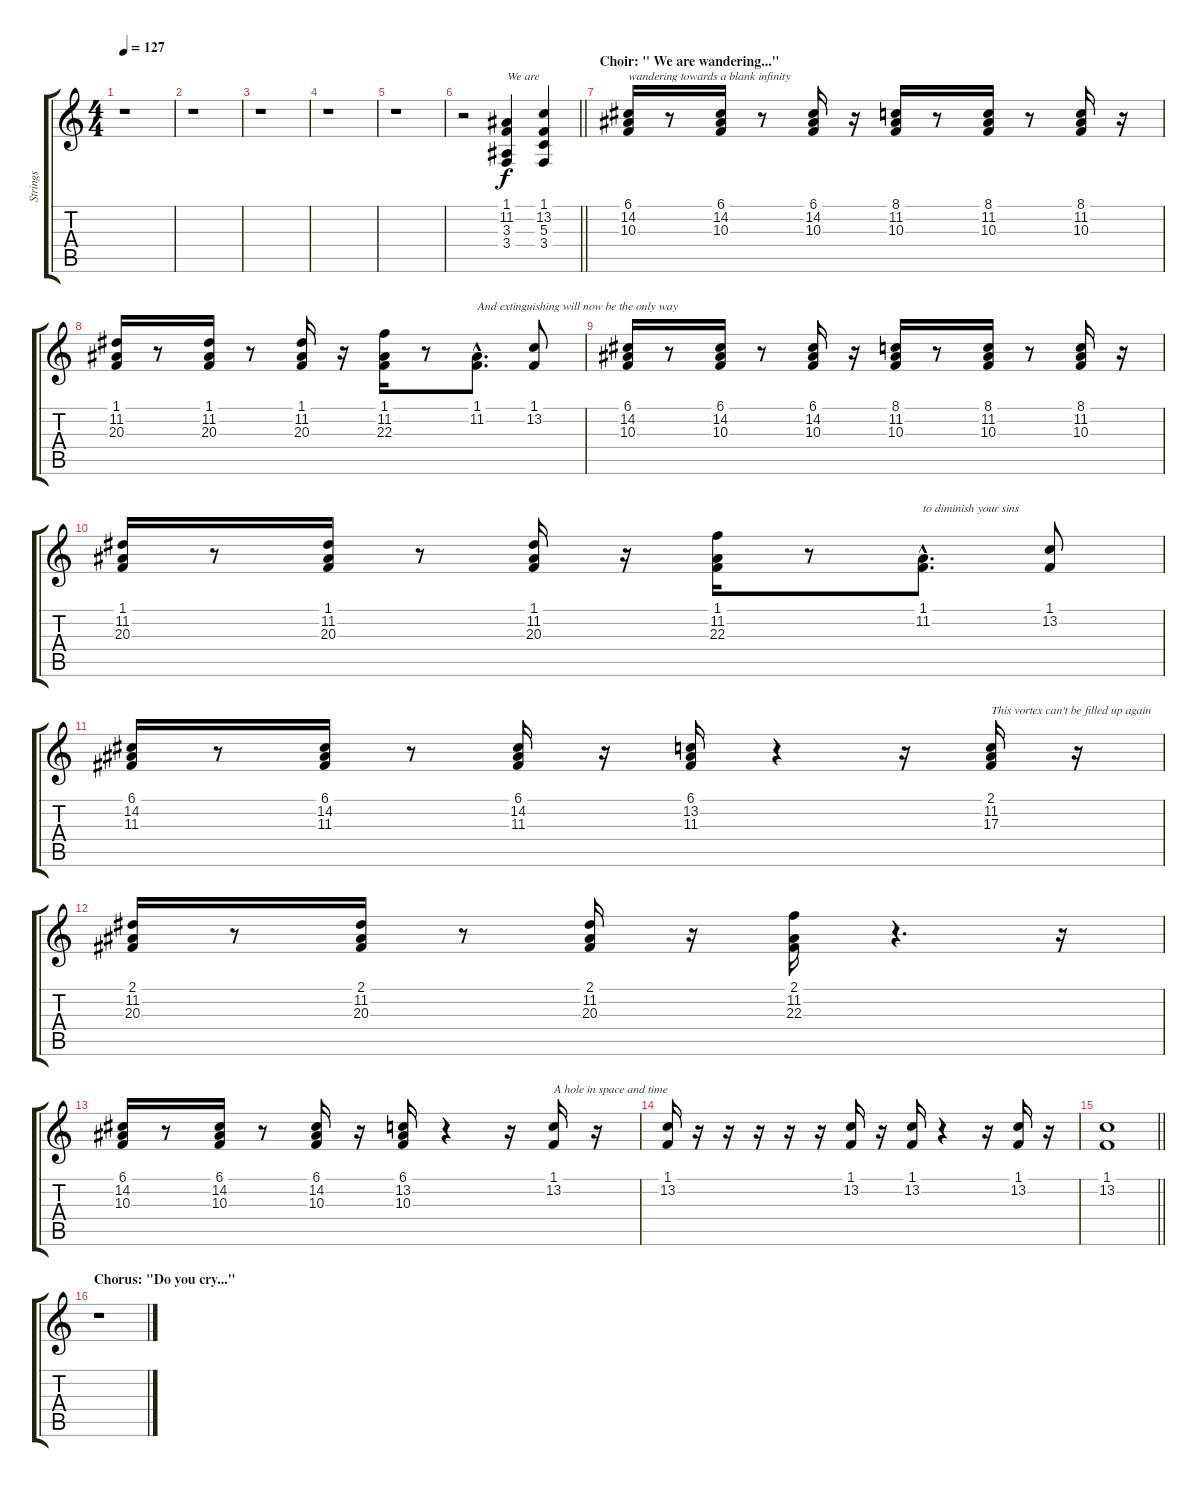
\track ("Strings" "Strings") {instrument piccolo}
\staff {score tabs}
\tuning (E4 B3 G3 D3 A2 E2) {hide}
\ts (4 4)
\tempo 127
\clef g2
\ks c
r.1{dy f} |
r.1 |
r.1 |
r.1 |
r.1 |
\barLineRight lightlight
r.2{volume 16 instrument choiraahs} (1.1 11.2 3.3 3.4).4{txt "We are"} (1.1 13.2 5.3 3.4).4 |
\section ("" "Choir: \" We are wandering...\"")
(6.1 14.2 10.3).16{txt "wandering towards a blank infinity"} r.8 (6.1 14.2 10.3).16 r.8 (6.1 14.2 10.3).16 r.16 (8.1 11.2 10.3).16 r.8 (8.1 11.2 10.3).16 r.8 (8.1 11.2 10.3).16 r.16 |
(1.1 11.2 20.3).16 r.8 (1.1 11.2 20.3).16 r.8 (1.1 11.2 20.3).16 r.16 (1.1 11.2 22.3).16 r.8 (1.1{hac} 11.2{hac}).8{d txt "And extinguishing will now be the only way"} (1.1 13.2).8 |
(6.1 14.2 10.3).16 r.8 (6.1 14.2 10.3).16 r.8 (6.1 14.2 10.3).16 r.16 (8.1 11.2 10.3).16 r.8 (8.1 11.2 10.3).16 r.8 (8.1 11.2 10.3).16 r.16 |
(1.1 11.2 20.3).16 r.8 (1.1 11.2 20.3).16 r.8 (1.1 11.2 20.3).16 r.16 (1.1 11.2 22.3).16 r.8 (1.1{hac} 11.2{hac}).8{d txt "to diminish your sins"} (1.1 13.2).8 |
(6.1 14.2 11.3).16 r.8 (6.1 14.2 11.3).16 r.8 (6.1 14.2 11.3).16 r.16 (6.1 13.2 11.3).16 r.4 r.16 (2.1 11.2 17.3).16{txt "This vortex can't be filled up again"} r.16 |
(2.1 11.2 20.3).16 r.8 (2.1 11.2 20.3).16 r.8 (2.1 11.2 20.3).16 r.16 (2.1 11.2 22.3).16 r.4{d} r.16 |
(6.1 14.2 10.3).16 r.8 (6.1 14.2 10.3).16 r.8 (6.1 14.2 10.3).16 r.16 (6.1 13.2 10.3).16 r.4 r.16 (1.1 13.2).16{txt "A hole in space and time"} r.16 |
(1.1 13.2).16 r.16 r.16 r.16 r.16 r.16 (1.1 13.2).16 r.16 (1.1 13.2).16 r.4 r.16 (1.1 13.2).16 r.16 |
\barLineRight lightlight
(1.1 13.2).1 |
\section ("" "Chorus: \"Do you cry...\"")
r.1
